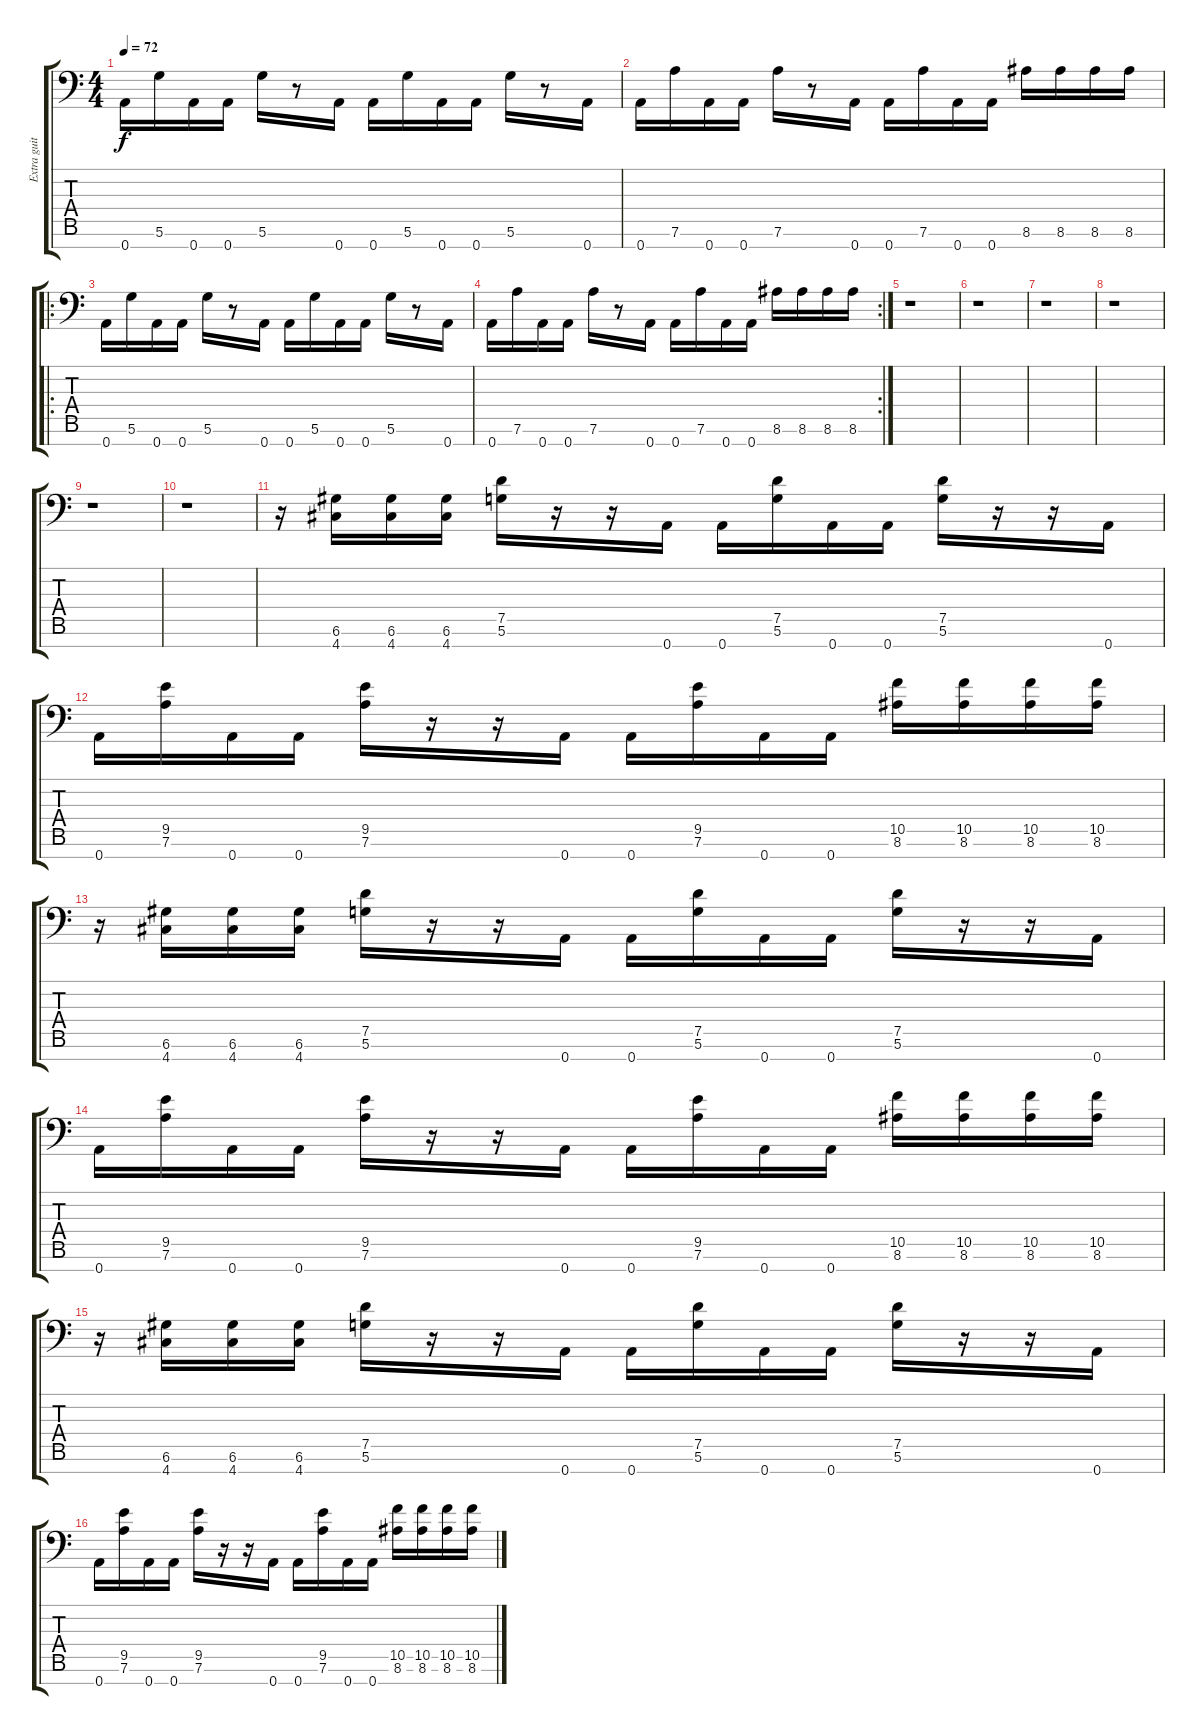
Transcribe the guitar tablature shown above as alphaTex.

\track ("Extra guitar" "Extra guit") {instrument overdrivenguitar}
\staff {score tabs}
\tuning (D4 A3 F3 C3 G2 D2 A1) {hide}
\ts (4 4)
\tempo 72
\clef f4
\ks c
0.7.16{dy f balance 8 instrument distortionguitar} 5.6.16 0.7.16 0.7.16 5.6.16 r.8 0.7.16 0.7.16 5.6.16 0.7.16 0.7.16 5.6.16 r.8 0.7.16 |
0.7.16{balance 8 instrument distortionguitar} 7.6.16 0.7.16 0.7.16 7.6.16 r.8 0.7.16 0.7.16 7.6.16 0.7.16 0.7.16 8.6.16 8.6.16 8.6.16 8.6.16 |
\ro
0.7.16{balance 8 instrument distortionguitar} 5.6.16 0.7.16 0.7.16 5.6.16 r.8 0.7.16 0.7.16 5.6.16 0.7.16 0.7.16 5.6.16 r.8 0.7.16 |
\rc 2
0.7.16{balance 8 instrument distortionguitar} 7.6.16 0.7.16 0.7.16 7.6.16 r.8 0.7.16 0.7.16 7.6.16 0.7.16 0.7.16 8.6.16 8.6.16 8.6.16 8.6.16 |
r.1 |
r.1 |
r.1 |
r.1 |
r.1 |
r.1 |
r.16{balance 1 instrument overdrivenguitar} (6.6 4.7).16 (6.6 4.7).16 (6.6 4.7).16 (7.5 5.6).16 r.16 r.16 0.7.16 0.7.16 (7.5 5.6).16 0.7.16 0.7.16 (7.5 5.6).16 r.16 r.16 0.7.16 |
0.7.16 (9.5 7.6).16 0.7.16 0.7.16 (9.5 7.6).16 r.16 r.16 0.7.16 0.7.16 (9.5 7.6).16 0.7.16 0.7.16 (10.5 8.6).16 (10.5 8.6).16 (10.5 8.6).16 (10.5 8.6).16 |
r.16{balance 1} (6.6 4.7).16 (6.6 4.7).16 (6.6 4.7).16 (7.5 5.6).16 r.16 r.16 0.7.16 0.7.16 (7.5 5.6).16 0.7.16 0.7.16 (7.5 5.6).16 r.16 r.16 0.7.16 |
0.7.16 (9.5 7.6).16 0.7.16 0.7.16 (9.5 7.6).16 r.16 r.16 0.7.16 0.7.16 (9.5 7.6).16 0.7.16 0.7.16 (10.5 8.6).16 (10.5 8.6).16 (10.5 8.6).16 (10.5 8.6).16 |
r.16 (6.6 4.7).16 (6.6 4.7).16 (6.6 4.7).16 (7.5 5.6).16 r.16 r.16 0.7.16 0.7.16 (7.5 5.6).16 0.7.16 0.7.16 (7.5 5.6).16 r.16 r.16 0.7.16 |
0.7.16 (9.5 7.6).16 0.7.16 0.7.16 (9.5 7.6).16 r.16 r.16 0.7.16 0.7.16 (9.5 7.6).16 0.7.16 0.7.16 (10.5 8.6).16 (10.5 8.6).16 (10.5 8.6).16 (10.5 8.6).16
